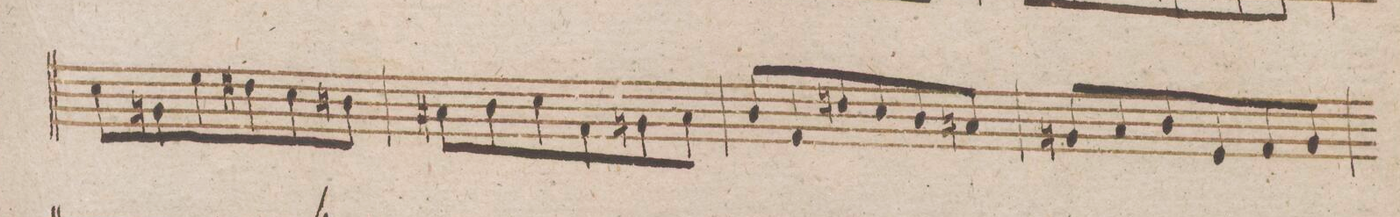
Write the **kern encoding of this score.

**kern	**dynam
*I"Violoncello et Baſso.	*
*clefF4	*
*k[b-]	*
*met(c|)	*
*M3/4	*
8E\L	.
8BBn\	.
8G\	.
8F#X\	.
8E\	.
8Dn\J	.
=181	=181
8C#X\L	.
8D\	.
8E\	.
8AA\	.
8BBn\	.
8C#\J	.
=182	=182
8D/L	.
8AA/	.
8Fn/	.
8E/	.
8D/	.
8Cn/J	.
=183	=183
8BBn/L	.
8C/	.
8D/	.
8GG/	.
8AA/	.
8BB/J	.
=184	=184
*-	*-
